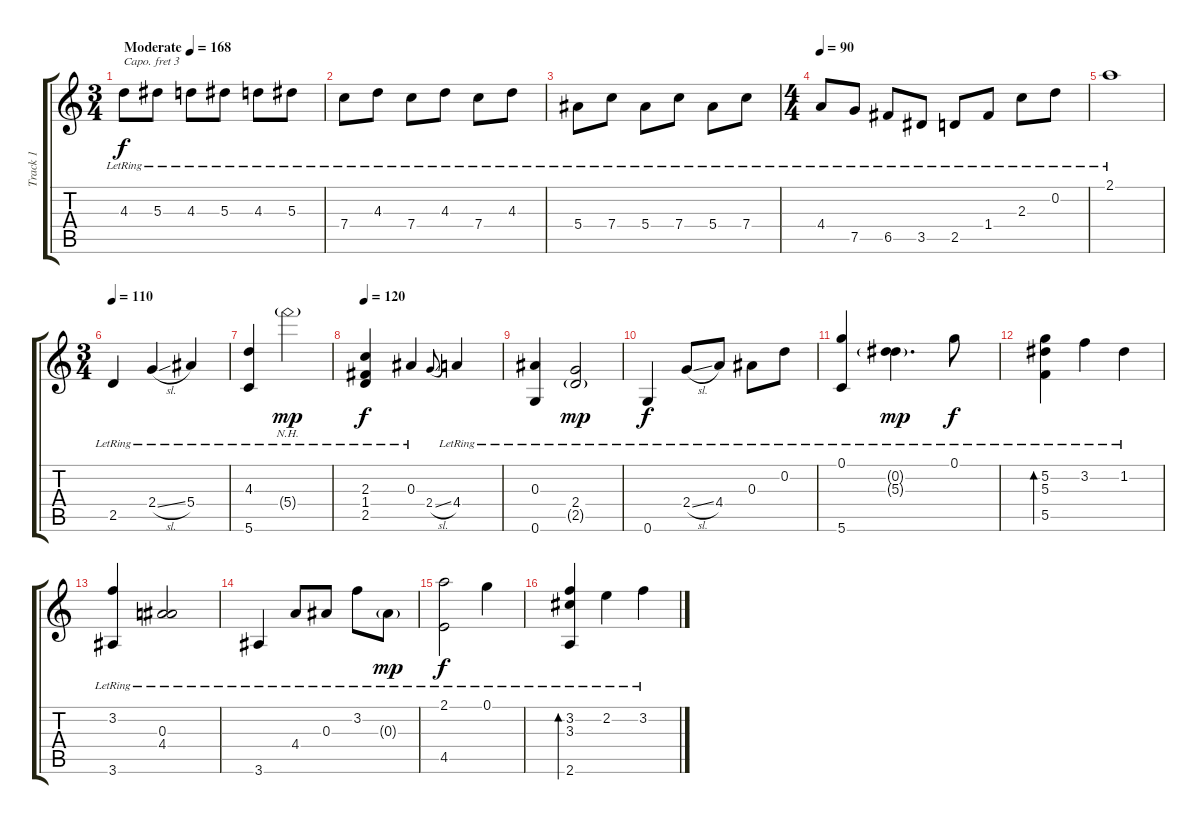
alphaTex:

\track ("Track 1" "Track 1") {instrument acousticguitarsteel}
\staff {score tabs}
\capo 3
\tuning (E4 B3 G3 D3 A2 E2) {hide}
\ts (3 4)
\tempo (168 "Moderate")
\tempo 110
\tempo (168 "Moderate")
\clef g2
\ks c
4.3{lr}.8{dy f instrument acousticguitarsteel} 5.3{lr}.8 4.3{lr}.8 5.3{lr}.8 4.3{lr}.8 5.3{lr}.8 |
7.4{lr}.8 4.3{lr}.8 7.4{lr}.8 4.3{lr}.8 7.4{lr}.8 4.3{lr}.8 |
5.4{lr}.8 7.4{lr}.8 5.4{lr}.8 7.4{lr}.8 5.4{lr}.8 7.4{lr}.8 |
\ts (4 4)
\tempo 90
4.4{lr}.8 7.5{lr}.8 6.5{lr}.8 3.5{lr}.8 2.5{lr}.8 1.4{lr}.8 2.3{lr}.8 0.2{lr}.8 |
2.1{lr}.1 |
\ts (3 4)
\tempo 110
2.5{lr}.4 2.4{sl lr}.4 5.4{lr}.4 |
(4.3{lr} 5.6{lr}).4 5.4{nh g lr}.2{dy mp} |
\tempo 120
(2.3{lr} 1.4{lr} 2.5{lr}).4{dy f} 0.3{lr}.4 2.4{sl}.8{gr onbeat} 4.4{lr}.4 |
(0.3{lr} 0.6{lr}).4 (2.4{lr} 2.5{g lr}).2{dy mp} |
0.6{lr}.4{dy f} 2.4{sl lr}.8 4.4{lr}.8 0.3{lr}.8 0.2{lr}.8 |
(0.1{lr} 5.6{lr}).4 (0.2{g lr} 5.3{g lr}).4{d dy mp} 0.1{lr}.8{dy f} |
(5.2{lr} 5.3{lr} 5.5{lr}).4{bd 120} 3.2{lr}.4 1.2{lr}.4 |
(3.2{lr} 3.6{lr}).4 (0.3{lr} 4.4{lr}).2 |
3.6{lr}.4 4.4{lr}.8 0.3{lr}.8 3.2{lr}.8 0.3{g lr}.8{dy mp} |
(2.1{lr} 4.5{lr}).2{dy f} 0.1{lr}.4 |
(3.2{lr} 3.3{lr} 2.6{lr}).4{bd 120} 2.2{lr}.4 3.2{lr}.4
